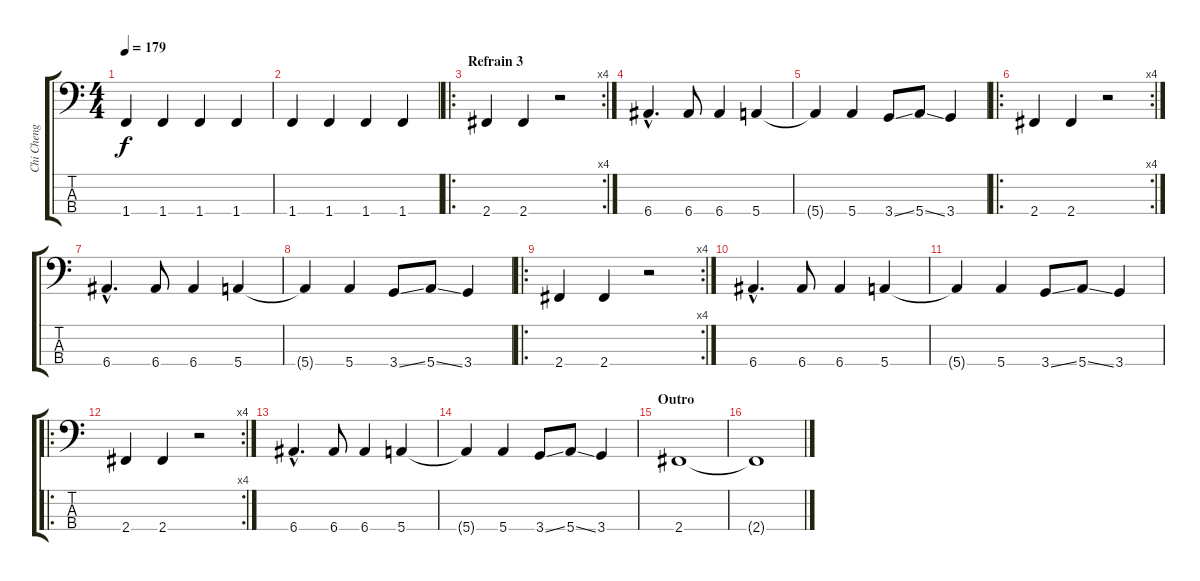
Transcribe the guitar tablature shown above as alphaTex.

\track ("Chi Cheng [bass]" "Chi Cheng ") {instrument electricbassfinger}
\staff {score tabs}
\tuning (G2 D2 A1 E1) {hide}
\ts (4 4)
\tempo 179
\clef f4
\ks c
1.4.4{dy f} 1.4.4 1.4.4 1.4.4 |
1.4.4 1.4.4 1.4.4 1.4.4 |
\ro
\rc 4
\section ("" "Refrain 3")
2.4.4 2.4.4 r.2 |
6.4{hac}.4{d} 6.4.8 6.4.4 5.4.4 |
5.4{t}.4 5.4.4 3.4{ss}.8 5.4{ss}.8 3.4.4 |
\ro
\rc 4
2.4.4 2.4.4 r.2 |
6.4{hac}.4{d} 6.4.8 6.4.4 5.4.4 |
5.4{t}.4 5.4.4 3.4{ss}.8 5.4{ss}.8 3.4.4 |
\ro
\rc 4
2.4.4 2.4.4 r.2 |
6.4{hac}.4{d} 6.4.8 6.4.4 5.4.4 |
5.4{t}.4 5.4.4 3.4{ss}.8 5.4{ss}.8 3.4.4 |
\ro
\rc 4
2.4.4 2.4.4 r.2 |
6.4{hac}.4{d} 6.4.8 6.4.4 5.4.4 |
5.4{t}.4 5.4.4 3.4{ss}.8 5.4{ss}.8 3.4.4 |
\section ("" "Outro")
2.4.1 |
2.4{t}.1
